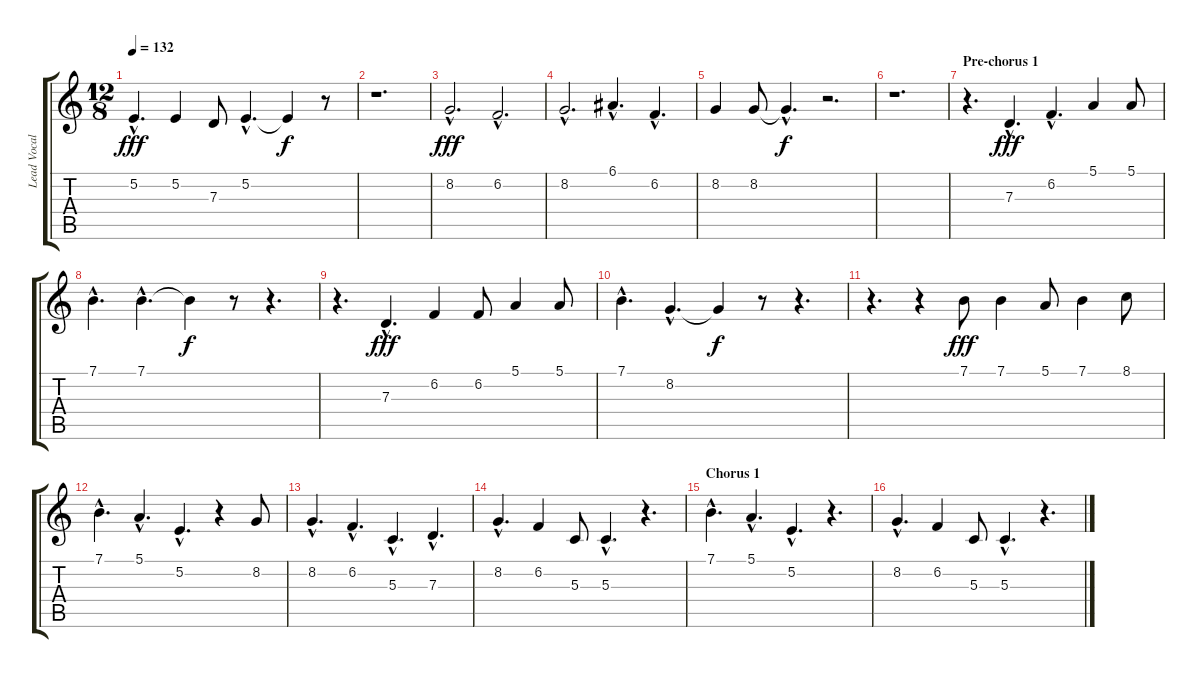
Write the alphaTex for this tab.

\track ("Lead Vocals" "Lead Vocal") {instrument altosax}
\staff {score tabs}
\tuning (E4 B3 G3 D3 A2 E2) {hide}
\ts (12 8)
\tempo 132
\clef g2
\ks c
5.2{hac}.4{d dy fff} 5.2.4 7.3.8 5.2{hac}.4{d} 5.2{t}.4{dy f} r.8 |
r.1{d} |
8.2{hac}.2{d dy fff} 6.2{hac}.2{d} |
8.2{hac}.2{d} 6.1{hac}.4{d} 6.2{hac}.4{d} |
8.2.4 8.2.8 8.2{hac t}.4{d dy f} r.2{d} |
r.1{d} |
\section ("" "Pre-chorus 1")
r.4{d} 7.3{hac}.4{d dy fff} 6.2{hac}.4{d} 5.1.4 5.1.8 |
7.1{hac}.4{d} 7.1{hac}.4{d} 7.1{t}.4{dy f} r.8 r.4{d} |
r.4{d} 7.3{hac}.4{d dy fff} 6.2.4 6.2.8 5.1.4 5.1.8 |
7.1{hac}.4{d} 8.2{hac}.4{d} 8.2{t}.4{dy f} r.8 r.4{d} |
r.4{d} r.4 7.1.8{dy fff} 7.1.4 5.1.8 7.1.4 8.1.8 |
7.1{hac}.4{d} 5.1{hac}.4{d} 5.2{hac}.4{d} r.4 8.2.8 |
8.2{hac}.4{d} 6.2{hac}.4{d} 5.3{hac}.4{d} 7.3{hac}.4{d} |
8.2{hac}.4{d} 6.2.4 5.3.8 5.3{hac}.4{d} r.4{d} |
\section ("" "Chorus 1")
7.1{hac}.4{d} 5.1{hac}.4{d} 5.2{hac}.4{d} r.4{d} |
8.2{hac}.4{d} 6.2.4 5.3.8 5.3{hac}.4{d} r.4{d}
